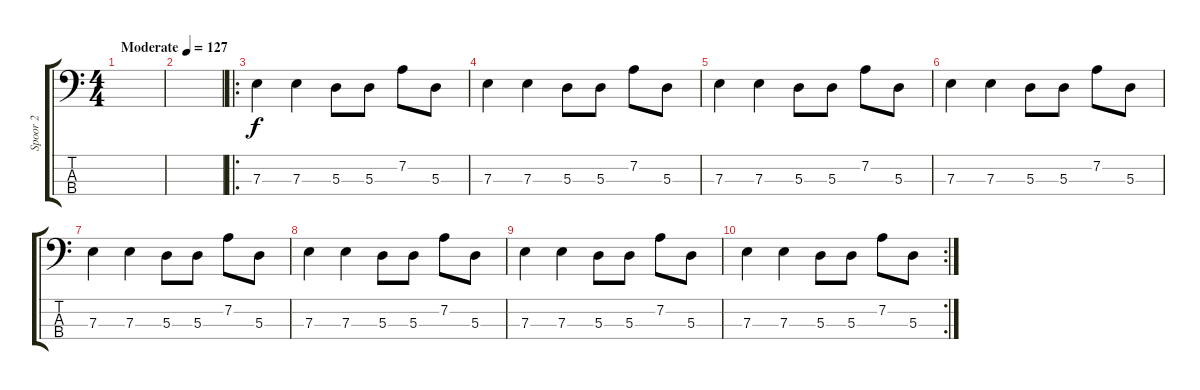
\track ("Spoor 2" "Spoor 2") {instrument electricbassfinger}
\staff {score tabs}
\tuning (G2 D2 A1 E1) {hide}
\ts (4 4)
\tempo (127 "Moderate")
\clef f4
\ks c
|
|
\ro
7.3.4 7.3.4 5.3.8 5.3.8 7.2.8 5.3.8 |
7.3.4 7.3.4 5.3.8 5.3.8 7.2.8 5.3.8 |
7.3.4 7.3.4 5.3.8 5.3.8 7.2.8 5.3.8 |
7.3.4 7.3.4 5.3.8 5.3.8 7.2.8 5.3.8 |
7.3.4 7.3.4 5.3.8 5.3.8 7.2.8 5.3.8 |
7.3.4 7.3.4 5.3.8 5.3.8 7.2.8 5.3.8 |
7.3.4 7.3.4 5.3.8 5.3.8 7.2.8 5.3.8 |
\rc 2
7.3.4 7.3.4 5.3.8 5.3.8 7.2.8 5.3.8
